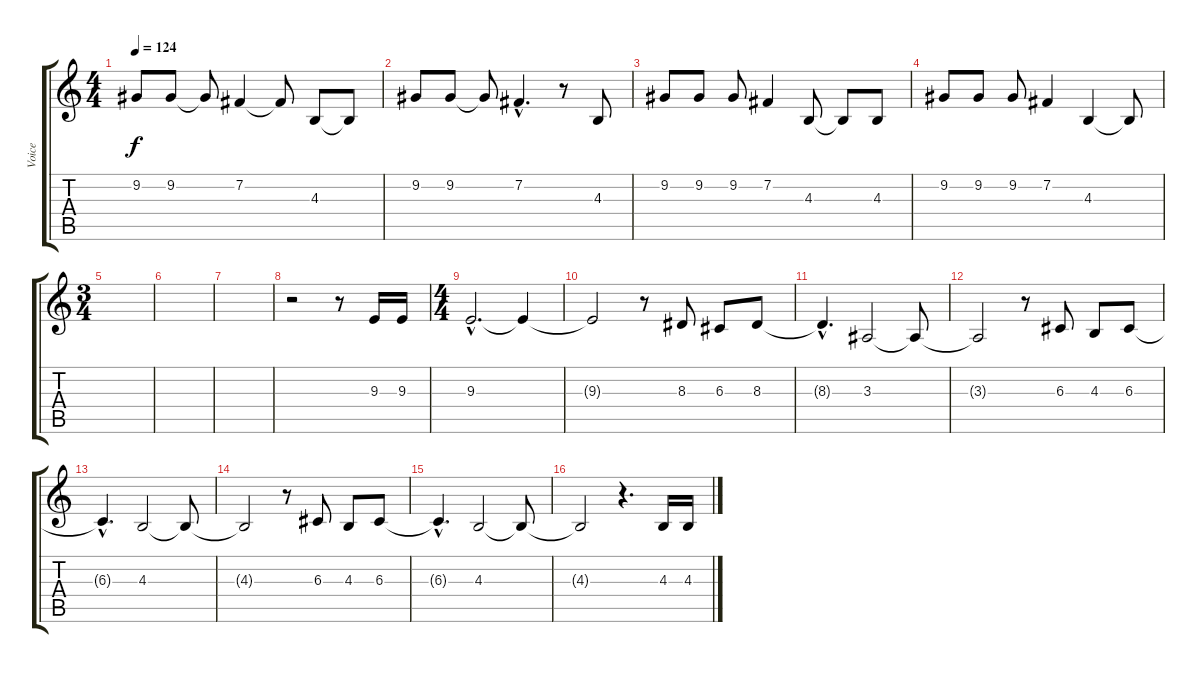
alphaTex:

\track ("Voice" "Voice") {instrument cello}
\staff {score tabs}
\tuning (E4 B3 G3 D3 A2 E2) {hide}
\ts (4 4)
\tempo 124
\clef g2
\ks c
9.2.8{dy f} 9.2.8 9.2{t}.8 7.2.4 7.2{t}.8 4.3.8 4.3{t}.8 |
9.2.8 9.2.8 9.2{t}.8 7.2{hac}.4{d} r.8 4.3.8 |
9.2.8 9.2.8 9.2.8 7.2.4 4.3.8 4.3{t}.8 4.3.8 |
9.2.8 9.2.8 9.2.8 7.2.4 4.3.4 4.3{t}.8 |
\ts (3 4)
|
|
|
r.2{volume 13} r.8 9.3.16 9.3.16 |
\ts (4 4)
9.3{hac}.2{d} 9.3{t}.4 |
9.3{t}.2 r.8 8.3.8 6.3.8 8.3.8 |
8.3{hac t}.4{d} 3.3.2 3.3{t}.8 |
3.3{t}.2 r.8 6.3.8 4.3.8 6.3.8 |
6.3{hac t}.4{d} 4.3.2 4.3{t}.8 |
4.3{t}.2 r.8 6.3.8 4.3.8 6.3.8 |
6.3{hac t}.4{d} 4.3.2 4.3{t}.8 |
4.3{t}.2{volume 13} r.4{d} 4.3.16 4.3.16
